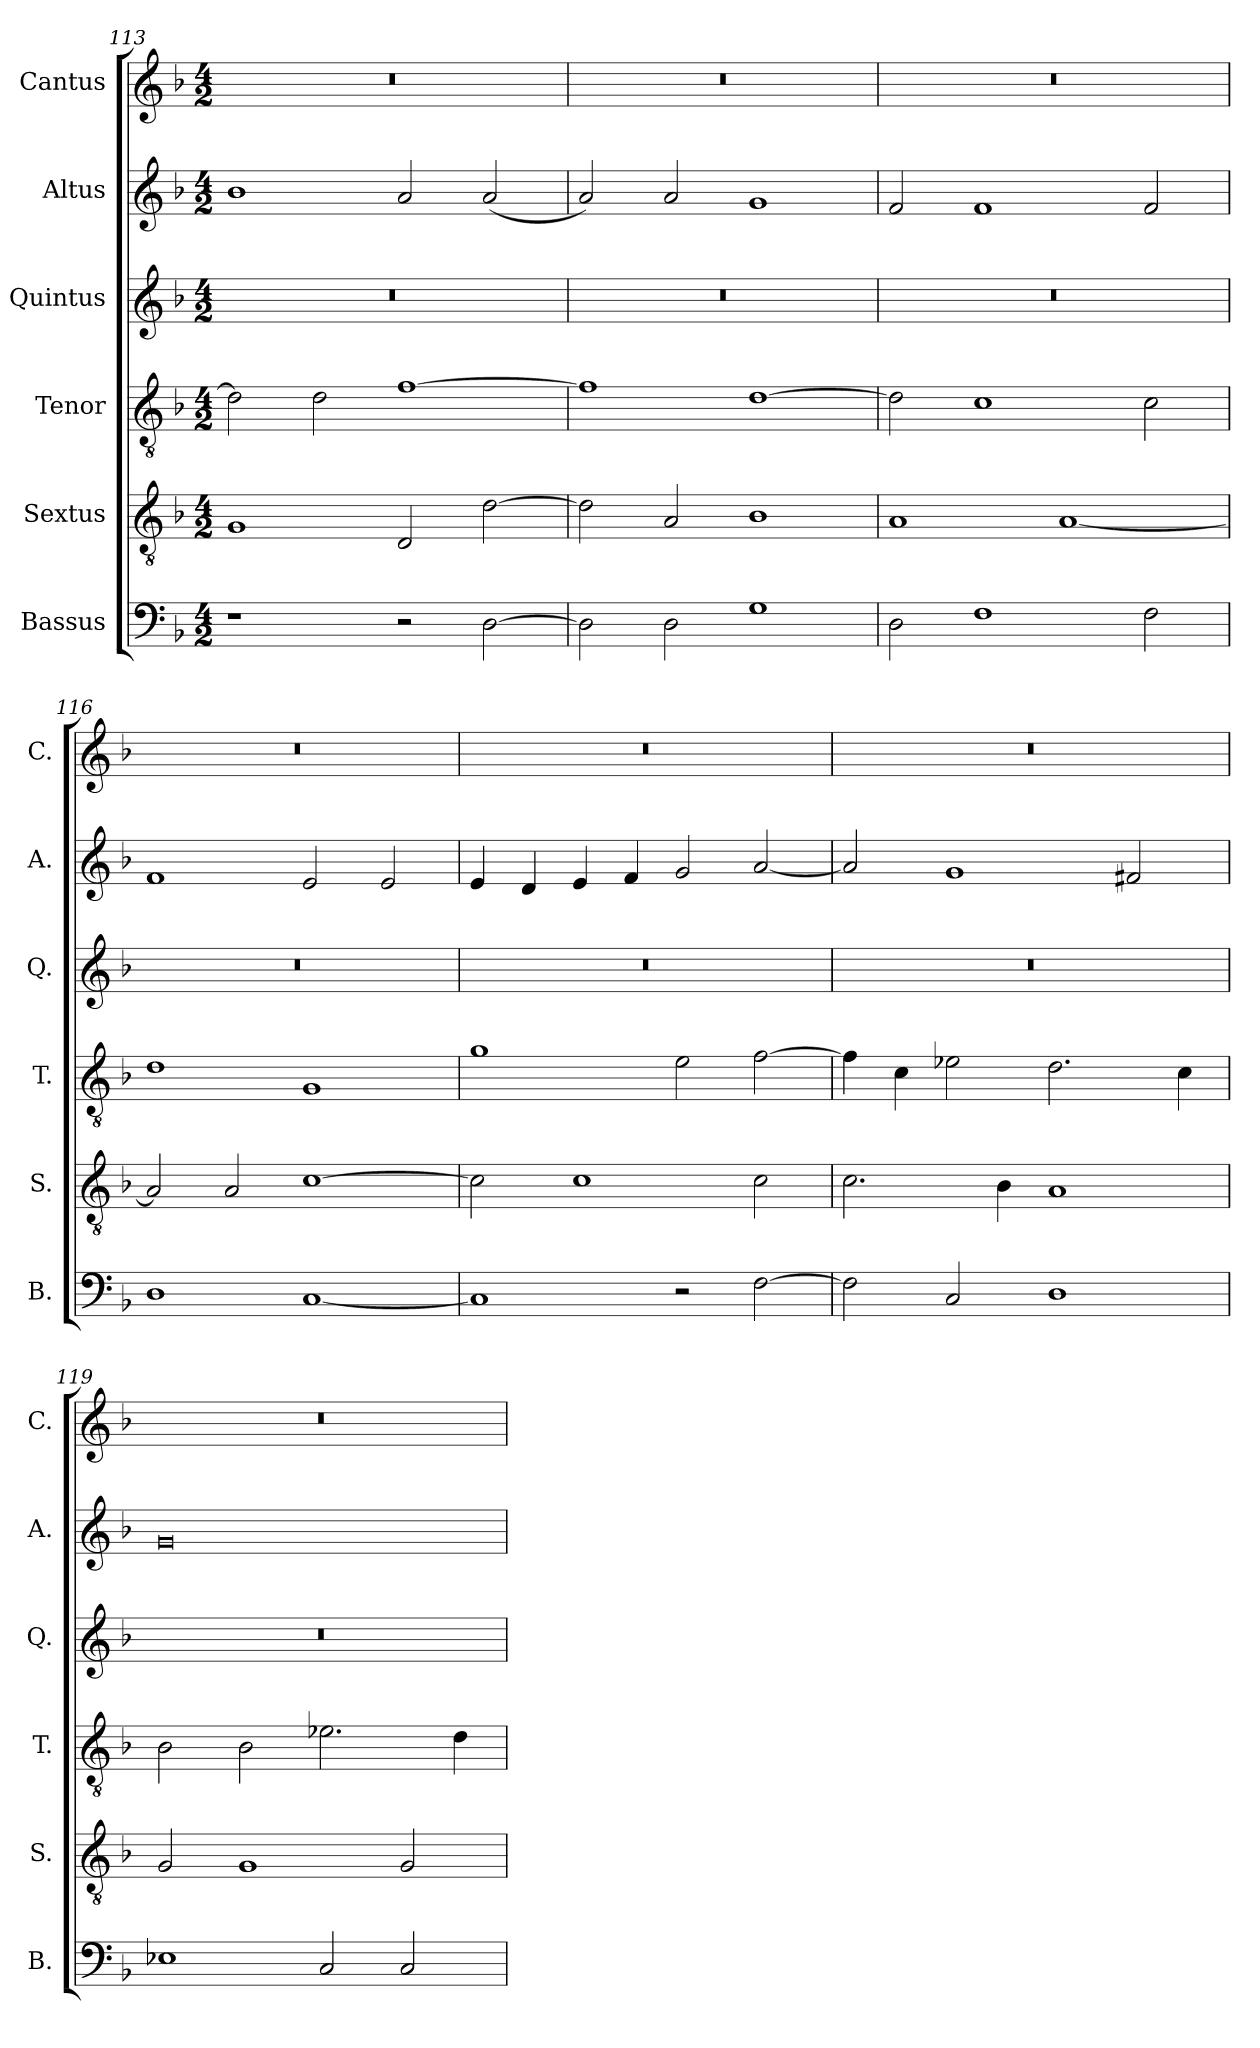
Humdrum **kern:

**kern	**kern	**kern	**kern	**kern	**kern
*part6	*part5	*part4	*part3	*part2	*part1
*staff6	*staff5	*staff4	*staff3	*staff2	*staff1
*I"Bassus	*I"Sextus	*I"Tenor	*I"Quintus	*I"Altus	*I"Cantus
*I'B.	*I'S.	*I'T.	*I'Q.	*I'A.	*I'C.
!!LO:LB:g=z
*clefF4	*clefGv2	*clefGv2	*clefG2	*clefG2	*clefG2
*k[b-]	*k[b-]	*k[b-]	*k[b-]	*k[b-]	*k[b-]
*M4/2	*M4/2	*M4/2	*M4/2	*M4/2	*M4/2
=113	=113	=113	=113	=113	=113
1r	1G	2d\]	0r	1b-	0r
.	.	2d\	.	.	.
2r	2D/	[1f	.	2a/	.
[2D\	[2d\	.	.	(<2a/	.
=114	=114	=114	=114	=114	=114
2D\]	2d\]	1f]	0r	2a/)	0r
2D\	2A/	.	.	2a/	.
1G	1B-	[1d	.	1g	.
=115	=115	=115	=115	=115	=115
2D\	1A	2d\]	0r	2f/	0r
1F	.	1c	.	1f	.
.	[1A	.	.	.	.
2F\	.	2c\	.	2f/	.
=116	=116	=116	=116	=116	=116
1D	2A/]	1d	0r	1f	0r
.	2A/	.	.	.	.
[1C	[1c	1G	.	2e/	.
.	.	.	.	2e/	.
=117	=117	=117	=117	=117	=117
1C]	2c\]	1g	0r	4e/	0r
.	.	.	.	4d/	.
.	1c	.	.	4e/	.
.	.	.	.	4f/	.
2r	.	2e\	.	2g/	.
[2F\	2c\	[2f\	.	[2a/	.
=118	=118	=118	=118	=118	=118
2F\]	2.c\	4f\]	0r	2a/]	0r
.	.	4c\	.	.	.
2C/	.	2e-X\	.	1g	.
.	4B-\	.	.	.	.
1D	1A	2.d\	.	.	.
.	.	.	.	2f#X/	.
.	.	4c\	.	.	.
=119	=119	=119	=119	=119	=119
1E-X	2G/	2B-\	0r	0g	0r
.	1G	2B-\	.	.	.
2C/	.	2.e-X\	.	.	.
2C/	2G/	.	.	.	.
.	.	4d\	.	.	.
=	=	=	=	=	=
*-	*-	*-	*-	*-	*-
